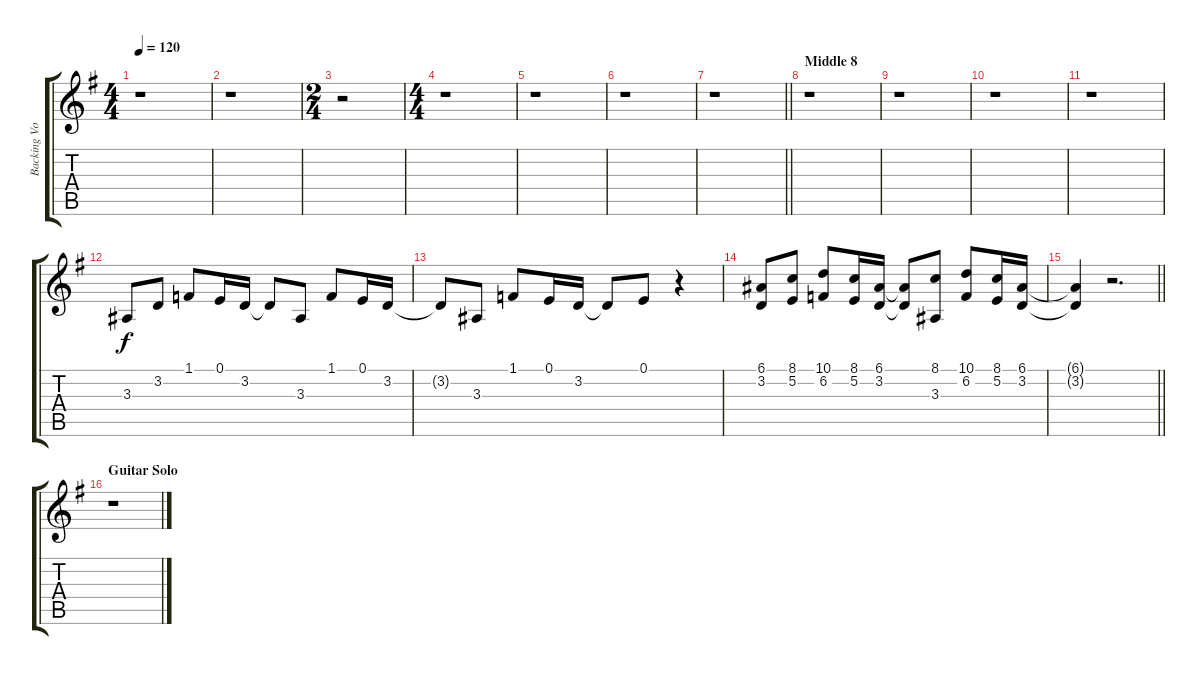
\track ("Backing Vocals" "Backing Vo") {instrument sopranosax}
\staff {score tabs}
\tuning (E4 B3 G3 D3 A2 E2) {hide}
\ts (4 4)
\tempo 120
\clef g2
\ks g
r.1{dy f} |
r.1 |
\ts (2 4)
r.2 |
\ts (4 4)
r.1 |
r.1 |
r.1 |
\barLineRight lightlight
r.1 |
\section ("" "Middle 8")
r.1 |
r.1 |
r.1 |
r.1 |
3.3.8 3.2.8 1.1.8 0.1.16 3.2.16 3.2{t}.8 3.3.8 1.1.8 0.1.16 3.2.16 |
3.2{t}.8 3.3.8 1.1.8 0.1.16 3.2.16 3.2{t}.8 0.1.8 r.4 |
(6.1 3.2).8 (8.1 5.2).8 (10.1 6.2).8 (8.1 5.2).16 (6.1 3.2).16 (6.1{t} 3.2{t}).8 (8.1 3.3).8 (10.1 6.2).8 (8.1 5.2).16 (6.1 3.2).16 |
\barLineRight lightlight
(6.1{t} 3.2{t}).4 r.2{d} |
\section ("" "Guitar Solo")
r.1
